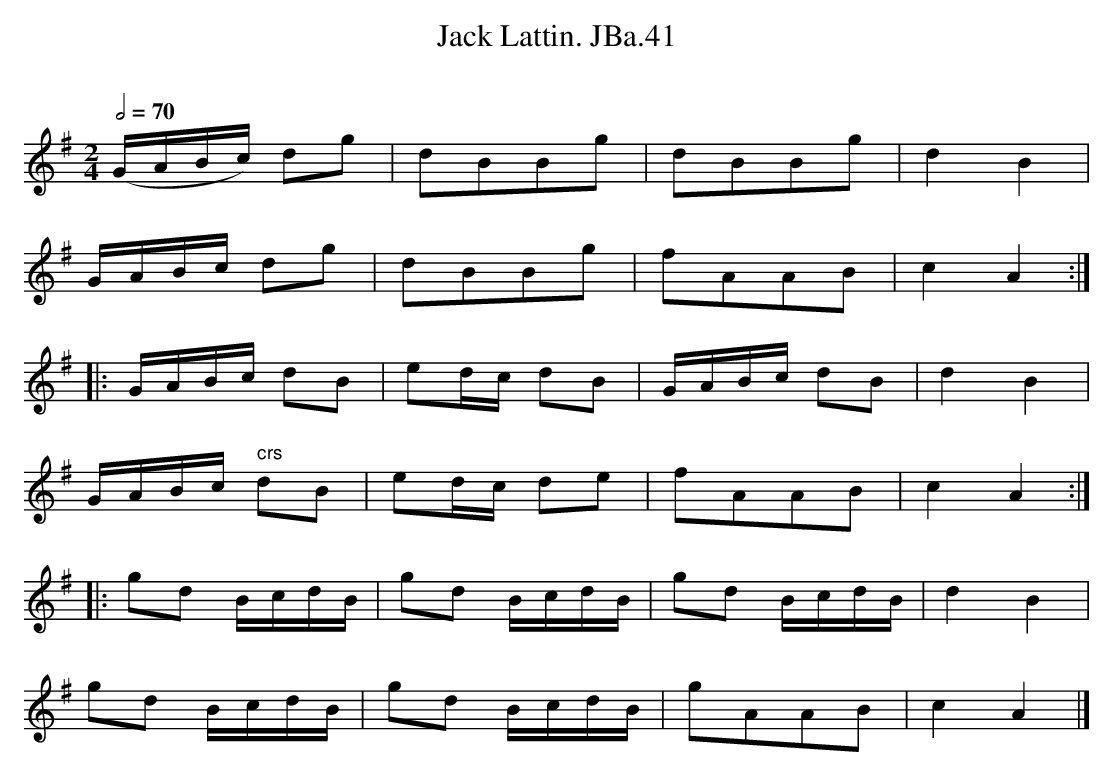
X:1
T:Jack Lattin. JBa.41
M:2/4
L:1/16
Q:1/2=70
O:
K:G major
(GABc) d2g2|d2B2B2g2|d2B2B2g2|d4B4|
GABc d2g2|d2B2B2g2|f2A2A2B2|c4A4:|
|:GABc d2B2|e2dc d2B2|GABc d2B2|d4B4|
GABc " crs"d2B2|e2dc d2e2|f2A2A2B2|c4A4:|
|:g2d2 BcdB|g2d2 BcdB|g2d2 BcdB|d4B4|
g2d2 BcdB|g2d2 BcdB|g2A2A2B2|c4A4|]
